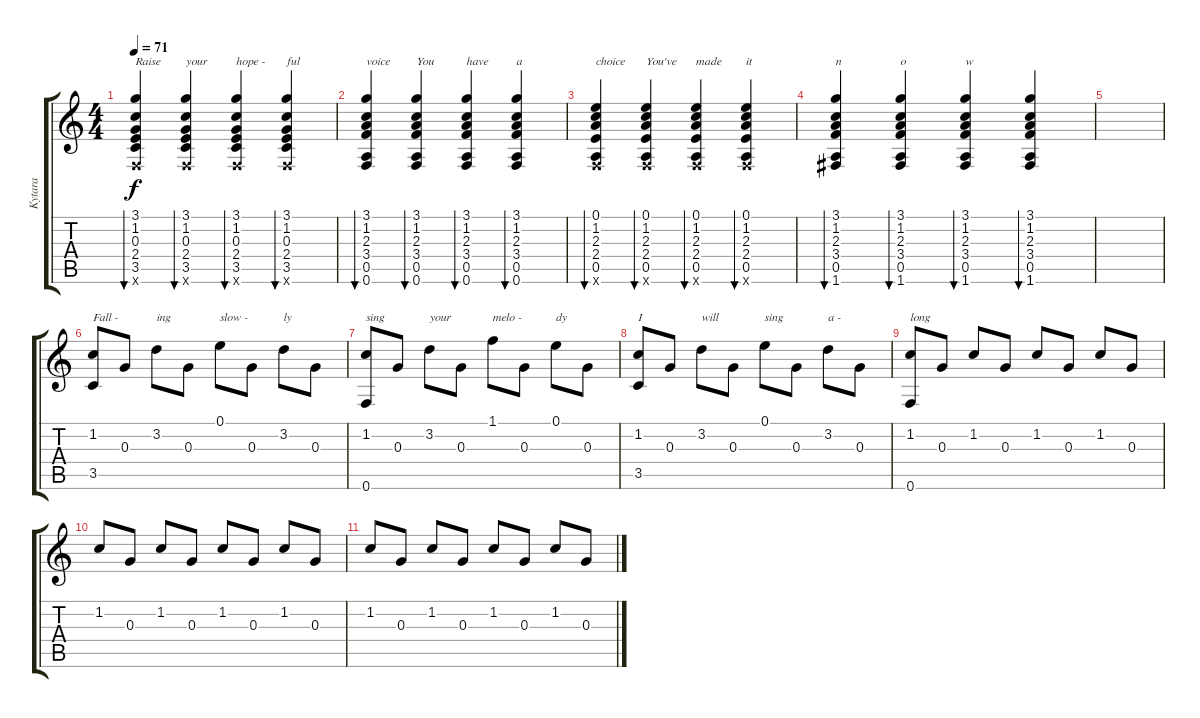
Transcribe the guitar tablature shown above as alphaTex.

\track ("Kytara" "Kytara") {instrument acousticguitarsteel}
\staff {score tabs}
\tuning (E4 B3 G3 D3 A2 F2) {hide}
\ts (4 4)
\tempo 71
\clef g2
\ks c
(3.1 1.2 0.3 2.4 3.5 0.6{x}).4{bu 60 txt "Raise" dy f} (3.1 1.2 0.3 2.4 3.5 0.6{x}).4{bu 60 txt "your"} (3.1 1.2 0.3 2.4 3.5 0.6{x}).4{bu 60 txt "hope -"} (3.1 1.2 0.3 2.4 3.5 0.6{x}).4{bu 60 txt "ful"} |
(3.1 1.2 2.3 3.4 0.5 0.6).4{bu 60 txt "voice"} (3.1 1.2 2.3 3.4 0.5 0.6).4{bu 60 txt "You"} (3.1 1.2 2.3 3.4 0.5 0.6).4{bu 60 txt "have"} (3.1 1.2 2.3 3.4 0.5 0.6).4{bu 60 txt "a"} |
(0.1 1.2 2.3 2.4 0.5 0.6{x}).4{bu 60 txt "choice"} (0.1 1.2 2.3 2.4 0.5 0.6{x}).4{bu 60 txt "You've"} (0.1 1.2 2.3 2.4 0.5 0.6{x}).4{bu 60 txt "made"} (0.1 1.2 2.3 2.4 0.5 0.6{x}).4{bu 60 txt "it"} |
(3.1 1.2 2.3 3.4 0.5 1.6).4{bu 60 txt "n"} (3.1 1.2 2.3 3.4 0.5 1.6).4{bu 60 txt "o"} (3.1 1.2 2.3 3.4 0.5 1.6).4{bu 60 txt "w"} (3.1 1.2 2.3 3.4 0.5 1.6).4{bu 60} |
|
(1.2 3.5).8{txt "Fall - "} 0.3.8 3.2.8{txt "ing"} 0.3.8 0.1.8{txt "slow - "} 0.3.8 3.2.8{txt "ly"} 0.3.8 |
(1.2 0.6).8{txt "sing"} 0.3.8 3.2.8{txt "your"} 0.3.8 1.1.8{txt "melo - "} 0.3.8 0.1.8{txt "dy"} 0.3.8 |
(1.2 3.5).8{txt "I"} 0.3.8 3.2.8{txt "will"} 0.3.8 0.1.8{txt "sing"} 0.3.8 3.2.8{txt "a - "} 0.3.8 |
(1.2 0.6).8{txt "long"} 0.3.8 1.2.8{volume 0} 0.3.8 1.2.8 0.3.8 1.2.8 0.3.8 |
1.2.8 0.3.8 1.2.8 0.3.8 1.2.8 0.3.8 1.2.8 0.3.8 |
1.2.8 0.3.8 1.2.8 0.3.8 1.2.8 0.3.8 1.2.8 0.3.8
